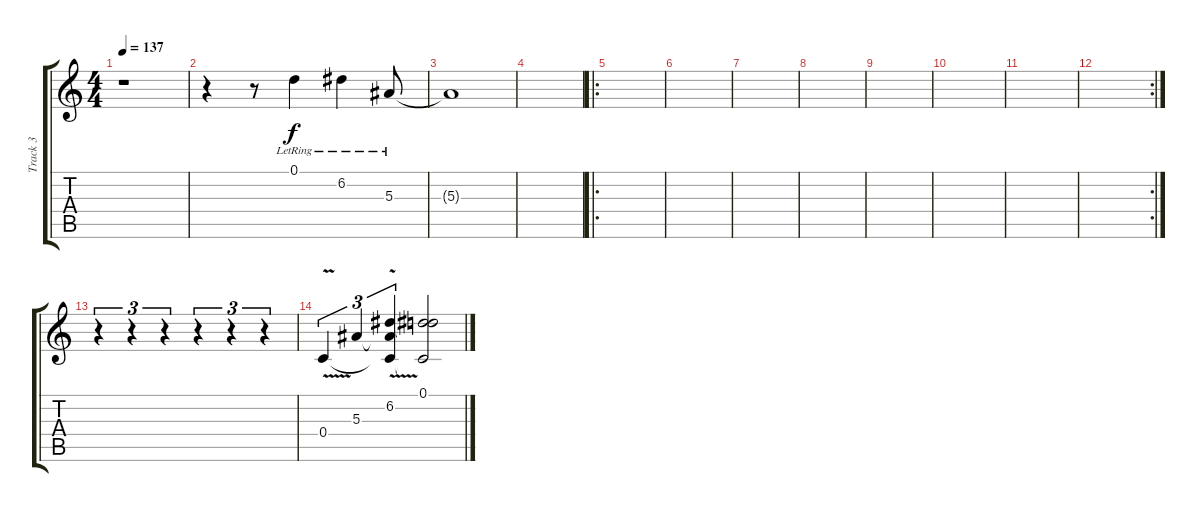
\track ("Track 3" "Track 3") {instrument electricguitarclean}
\staff {score tabs}
\tuning (D4 A3 F3 C3 G2 C2) {hide}
\ts (4 4)
\tempo 137
\clef g2
\ks c
r.1{dy f} |
r.4 r.8 0.1{lr}.4 6.2{lr}.4 5.3{lr}.8 |
5.3{t}.1 |
|
\ro
|
|
|
|
|
|
|
\rc 2
|
r.4{tu (3 2)} r.4{tu (3 2)} r.4{tu (3 2)} r.4{tu (3 2)} r.4{tu (3 2)} r.4{tu (3 2)} |
0.4{v}.4{tu (3 2)} 5.3.4{tu (3 2)} (6.2 5.3{t} 0.4{t}).4{tu (3 2)} (0.1 6.2{t} 0.4{t}).2
